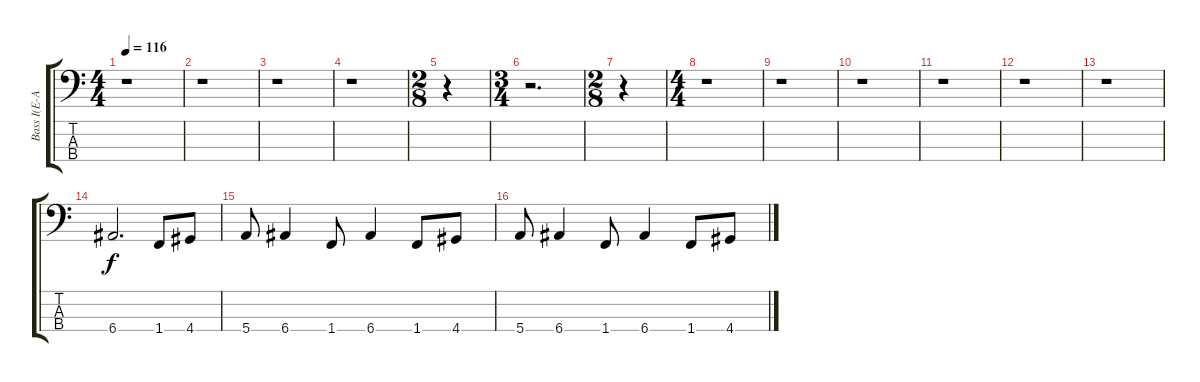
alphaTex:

\track ("Bass I(E-A-D-G)" "Bass I(E-A") {instrument electricbassfinger}
\staff {score tabs}
\tuning (G2 D2 A1 E1) {hide}
\ts (4 4)
\tempo 116
\clef f4
\ks c
r.1{dy f} |
r.1 |
r.1 |
r.1 |
\ts (2 8)
r.4 |
\ts (3 4)
r.2{d} |
\ts (2 8)
r.4 |
\ts (4 4)
r.1 |
r.1 |
r.1 |
r.1 |
r.1 |
r.1 |
6.4.2{d} 1.4.8 4.4.8 |
5.4.8 6.4.4 1.4.8 6.4.4 1.4.8 4.4.8 |
5.4.8 6.4.4 1.4.8 6.4.4 1.4.8 4.4.8
